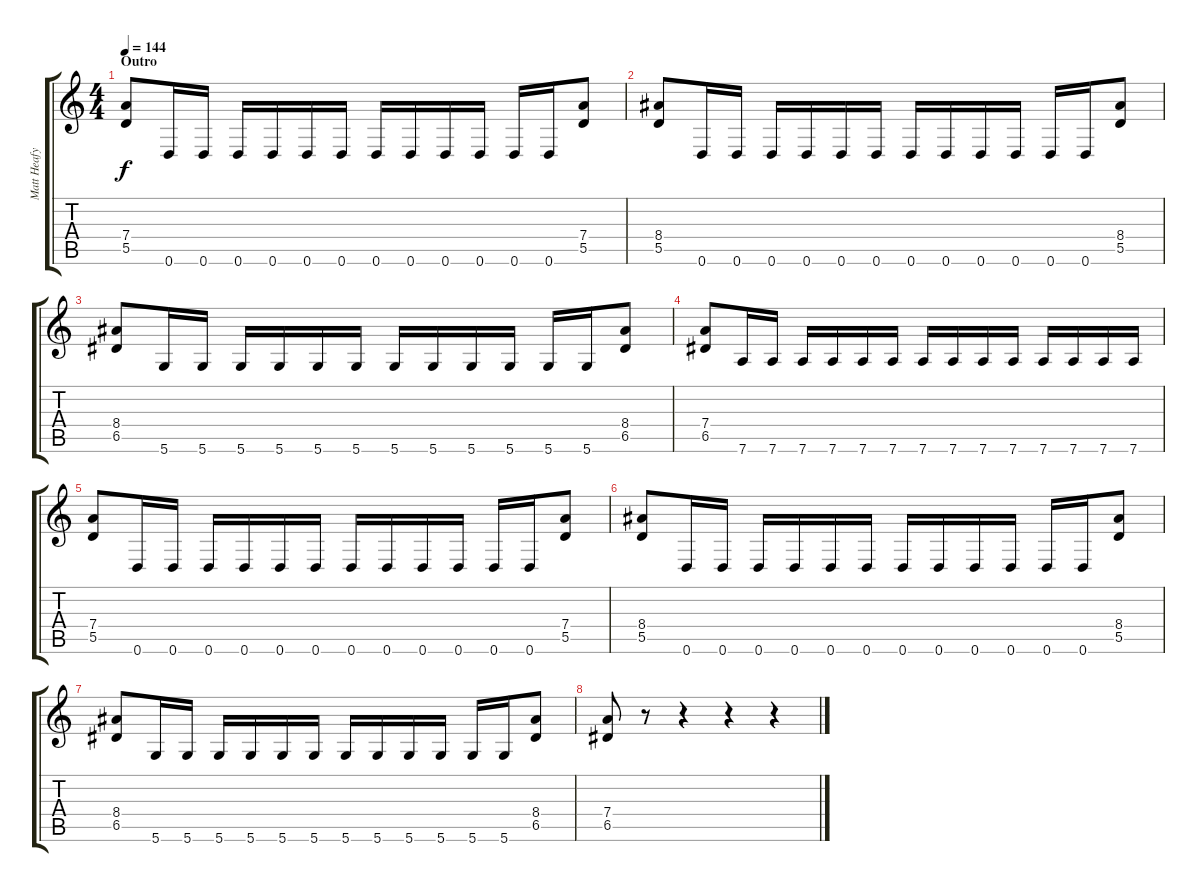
\track ("Matt Heafy" "Matt Heafy") {instrument distortionguitar}
\staff {score tabs}
\tuning (E4 B3 G3 D3 A2 D2) {hide}
\ts (4 4)
\section ("" "Outro")
\tempo 144
\clef g2
\ks c
(7.4 5.5).8{dy f} 0.6.16 0.6.16 0.6.16 0.6.16 0.6.16 0.6.16 0.6.16 0.6.16 0.6.16 0.6.16 0.6.16 0.6.16 (7.4 5.5).8 |
(8.4 5.5).8 0.6.16 0.6.16 0.6.16 0.6.16 0.6.16 0.6.16 0.6.16 0.6.16 0.6.16 0.6.16 0.6.16 0.6.16 (8.4 5.5).8 |
(8.4 6.5).8 5.6.16 5.6.16 5.6.16 5.6.16 5.6.16 5.6.16 5.6.16 5.6.16 5.6.16 5.6.16 5.6.16 5.6.16 (8.4 6.5).8 |
(7.4 6.5).8 7.6.16 7.6.16 7.6.16 7.6.16 7.6.16 7.6.16 7.6.16 7.6.16 7.6.16 7.6.16 7.6.16 7.6.16 7.6.16 7.6.16 |
(7.4 5.5).8 0.6.16 0.6.16 0.6.16 0.6.16 0.6.16 0.6.16 0.6.16 0.6.16 0.6.16 0.6.16 0.6.16 0.6.16 (7.4 5.5).8 |
(8.4 5.5).8 0.6.16 0.6.16 0.6.16 0.6.16 0.6.16 0.6.16 0.6.16 0.6.16 0.6.16 0.6.16 0.6.16 0.6.16 (8.4 5.5).8 |
(8.4 6.5).8 5.6.16 5.6.16 5.6.16 5.6.16 5.6.16 5.6.16 5.6.16 5.6.16 5.6.16 5.6.16 5.6.16 5.6.16 (8.4 6.5).8 |
(7.4 6.5).8 r.8 r.4 r.4 r.4
